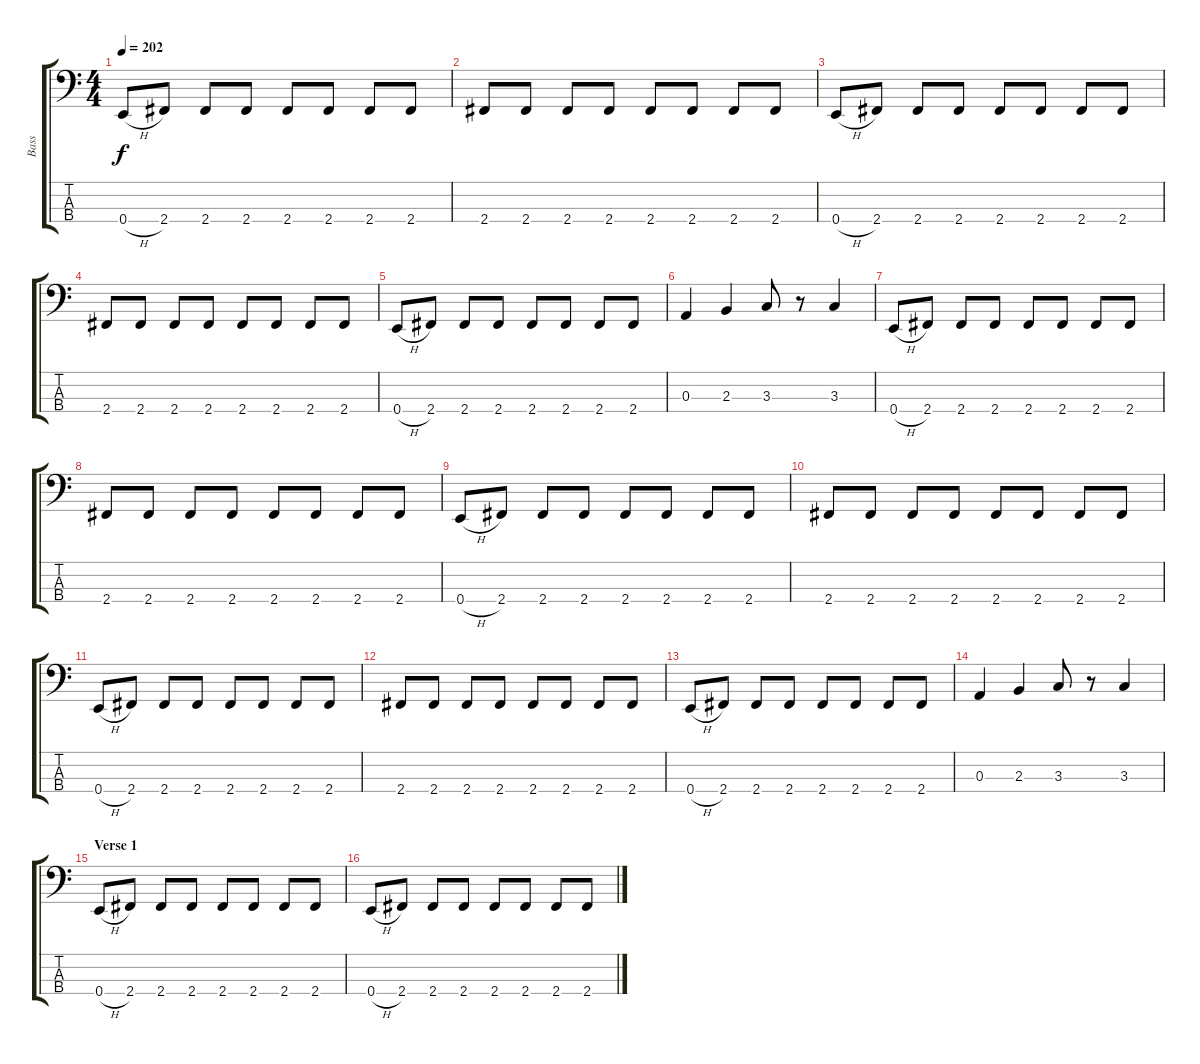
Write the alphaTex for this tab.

\track ("Bass" "Bass") {instrument electricbassfinger}
\staff {score tabs}
\tuning (G2 D2 A1 E1) {hide}
\ts (4 4)
\tempo 202
\clef f4
\ks c
0.4{h}.8{dy f} 2.4.8 2.4.8 2.4.8 2.4.8 2.4.8 2.4.8 2.4.8 |
2.4.8 2.4.8 2.4.8 2.4.8 2.4.8 2.4.8 2.4.8 2.4.8 |
0.4{h}.8 2.4.8 2.4.8 2.4.8 2.4.8 2.4.8 2.4.8 2.4.8 |
2.4.8 2.4.8 2.4.8 2.4.8 2.4.8 2.4.8 2.4.8 2.4.8 |
0.4{h}.8 2.4.8 2.4.8 2.4.8 2.4.8 2.4.8 2.4.8 2.4.8 |
0.3.4 2.3.4 3.3.8 r.8 3.3.4 |
0.4{h}.8 2.4.8 2.4.8 2.4.8 2.4.8 2.4.8 2.4.8 2.4.8 |
2.4.8 2.4.8 2.4.8 2.4.8 2.4.8 2.4.8 2.4.8 2.4.8 |
0.4{h}.8 2.4.8 2.4.8 2.4.8 2.4.8 2.4.8 2.4.8 2.4.8 |
2.4.8 2.4.8 2.4.8 2.4.8 2.4.8 2.4.8 2.4.8 2.4.8 |
0.4{h}.8 2.4.8 2.4.8 2.4.8 2.4.8 2.4.8 2.4.8 2.4.8 |
2.4.8 2.4.8 2.4.8 2.4.8 2.4.8 2.4.8 2.4.8 2.4.8 |
0.4{h}.8 2.4.8 2.4.8 2.4.8 2.4.8 2.4.8 2.4.8 2.4.8 |
0.3.4 2.3.4 3.3.8 r.8 3.3.4 |
\section ("" "Verse 1")
0.4{h}.8 2.4.8 2.4.8 2.4.8 2.4.8 2.4.8 2.4.8 2.4.8 |
0.4{h}.8 2.4.8 2.4.8 2.4.8 2.4.8 2.4.8 2.4.8 2.4.8
